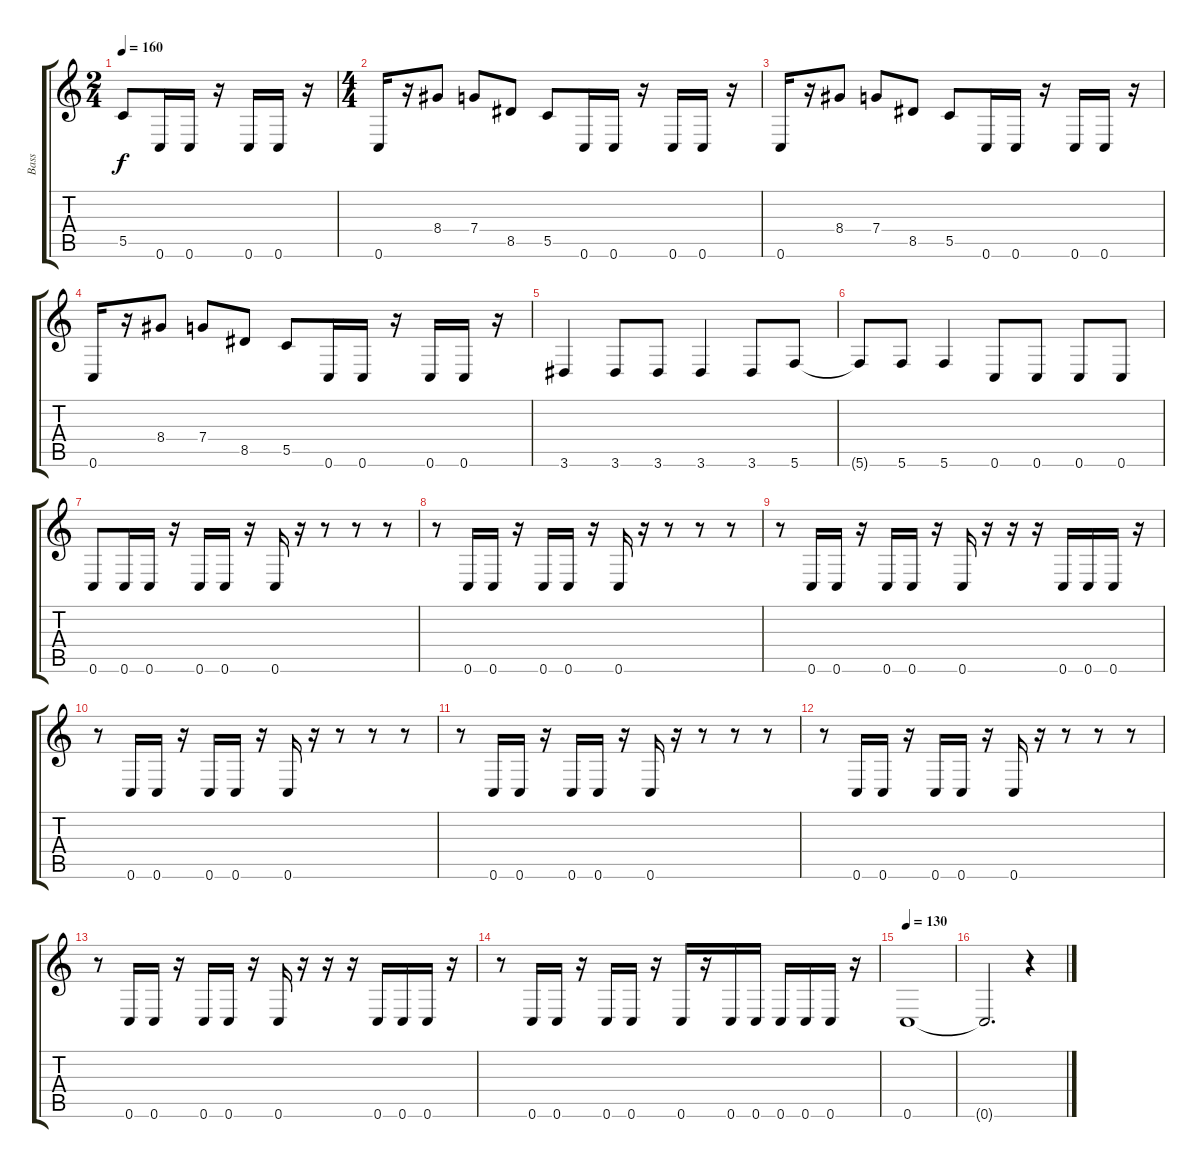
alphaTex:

\track ("Bass" "Bass") {instrument electricbasspick}
\staff {score tabs}
\tuning (D4 A3 F3 C3 G2 C2) {hide}
\ts (2 4)
\tempo 160
\clef g2
\ks c
5.5.8{dy f} 0.6.16 0.6.16 r.16 0.6.16 0.6.16 r.16 |
\ts (4 4)
0.6.16 r.16 8.4.8 7.4.8 8.5.8 5.5.8 0.6.16 0.6.16 r.16 0.6.16 0.6.16 r.16 |
0.6.16 r.16 8.4.8 7.4.8 8.5.8 5.5.8 0.6.16 0.6.16 r.16 0.6.16 0.6.16 r.16 |
0.6.16 r.16 8.4.8 7.4.8 8.5.8 5.5.8 0.6.16 0.6.16 r.16 0.6.16 0.6.16 r.16 |
3.6.4 3.6.8 3.6.8 3.6.4 3.6.8 5.6.8 |
5.6{t}.8 5.6.8 5.6.4 0.6.8 0.6.8 0.6.8 0.6.8 |
0.6.8 0.6.16 0.6.16 r.16 0.6.16 0.6.16 r.16 0.6.16 r.16 r.8 r.8 r.8 |
r.8 0.6.16 0.6.16 r.16 0.6.16 0.6.16 r.16 0.6.16 r.16 r.8 r.8 r.8 |
r.8 0.6.16 0.6.16 r.16 0.6.16 0.6.16 r.16 0.6.16 r.16 r.16 r.16 0.6.16 0.6.16 0.6.16 r.16 |
r.8 0.6.16 0.6.16 r.16 0.6.16 0.6.16 r.16 0.6.16 r.16 r.8 r.8 r.8 |
r.8 0.6.16 0.6.16 r.16 0.6.16 0.6.16 r.16 0.6.16 r.16 r.8 r.8 r.8 |
r.8 0.6.16 0.6.16 r.16 0.6.16 0.6.16 r.16 0.6.16 r.16 r.8 r.8 r.8 |
r.8 0.6.16 0.6.16 r.16 0.6.16 0.6.16 r.16 0.6.16 r.16 r.16 r.16 0.6.16 0.6.16 0.6.16 r.16 |
r.8 0.6.16 0.6.16 r.16 0.6.16 0.6.16 r.16 0.6.16 r.16 0.6.16 0.6.16 0.6.16 0.6.16 0.6.16 r.16 |
\tempo 135
\tempo 130
0.6.1 |
0.6{t}.2{d} r.4
